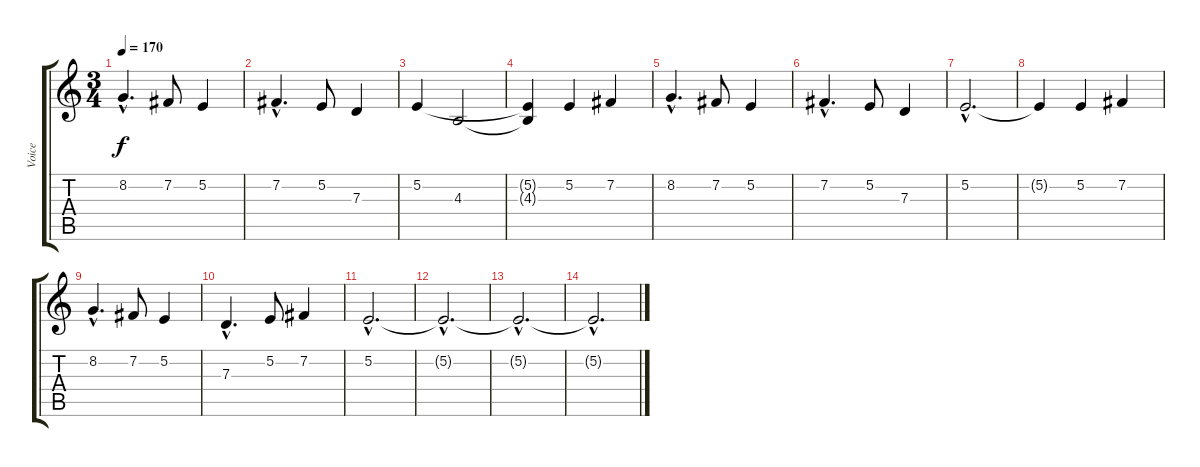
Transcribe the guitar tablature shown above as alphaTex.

\track ("Voice" "Voice") {instrument trumpet}
\staff {score tabs}
\tuning (E4 B3 G3 D3 A2 E2) {hide}
\ts (3 4)
\tempo 170
\clef g2
\ks c
8.2{hac}.4{d dy f} 7.2.8 5.2.4 |
7.2{hac}.4{d} 5.2.8 7.3.4 |
5.2.4 4.3.2 |
(5.2{t} 4.3{t}).4 5.2.4 7.2.4 |
8.2{hac}.4{d} 7.2.8 5.2.4 |
7.2{hac}.4{d} 5.2.8 7.3.4 |
5.2{hac}.2{d} |
5.2{t}.4 5.2.4 7.2.4 |
8.2{hac}.4{d} 7.2.8 5.2.4 |
7.3{hac}.4{d} 5.2.8 7.2.4 |
5.2{hac}.2{d} |
5.2{hac t}.2{d} |
5.2{hac t}.2{d} |
5.2{hac t}.2{d}
